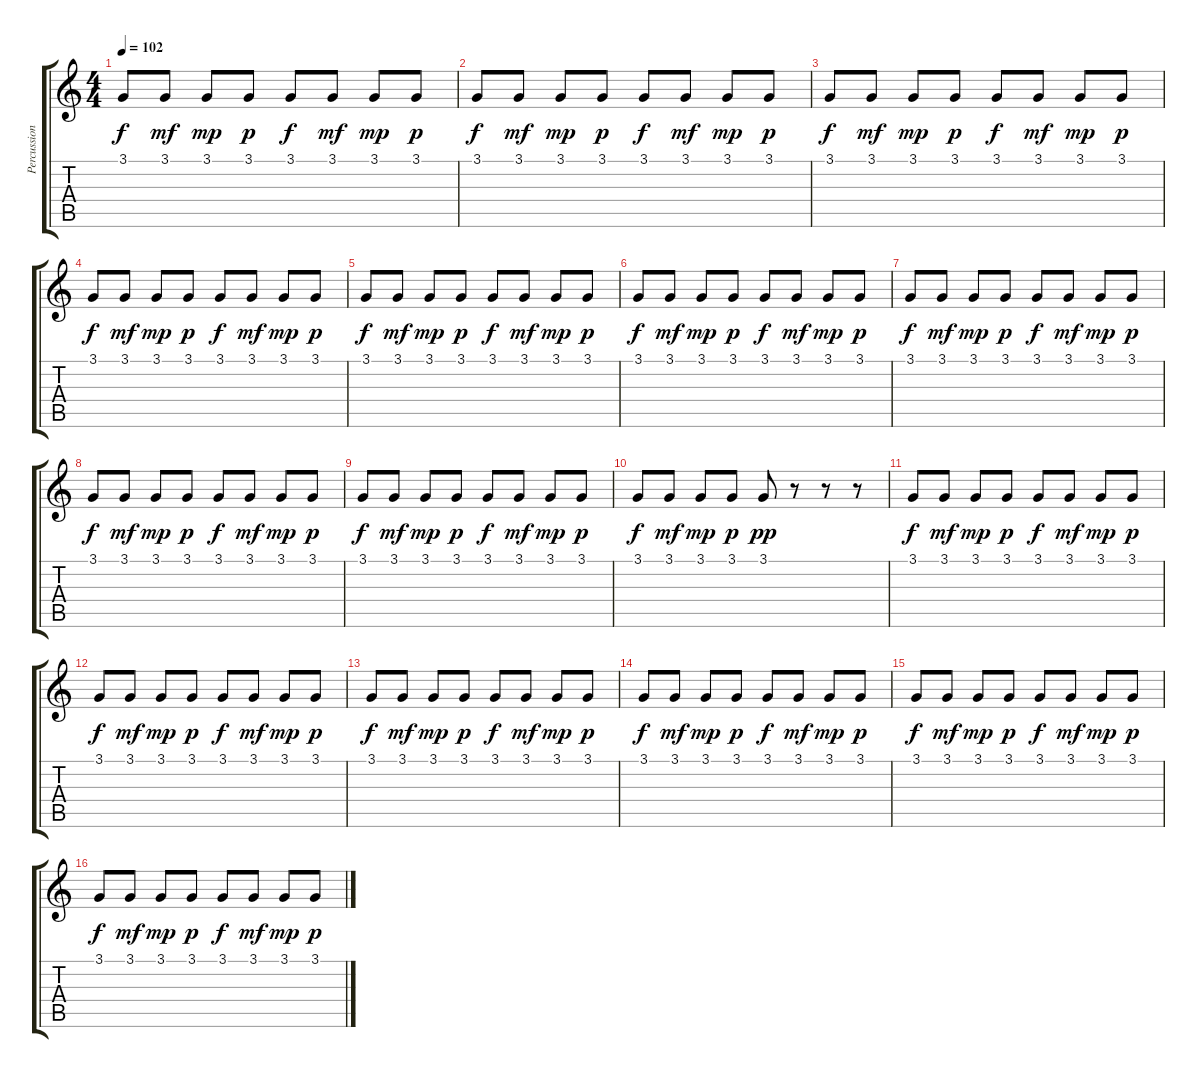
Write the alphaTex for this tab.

\track ("Percussion" "Percussion") {instrument woodblock}
\staff {score tabs}
\tuning (E4 B3 G3 D3 A2 E2) {hide}
\ts (4 4)
\tempo 102
\clef g2
\ks c
3.1.8{dy f} 3.1.8{dy mf} 3.1.8{dy mp} 3.1.8{dy p} 3.1.8{dy f} 3.1.8{dy mf} 3.1.8{dy mp} 3.1.8{dy p} |
3.1.8{dy f} 3.1.8{dy mf} 3.1.8{dy mp} 3.1.8{dy p} 3.1.8{dy f} 3.1.8{dy mf} 3.1.8{dy mp} 3.1.8{dy p} |
3.1.8{dy f} 3.1.8{dy mf} 3.1.8{dy mp} 3.1.8{dy p} 3.1.8{dy f} 3.1.8{dy mf} 3.1.8{dy mp} 3.1.8{dy p} |
3.1.8{dy f} 3.1.8{dy mf} 3.1.8{dy mp} 3.1.8{dy p} 3.1.8{dy f} 3.1.8{dy mf} 3.1.8{dy mp} 3.1.8{dy p} |
3.1.8{dy f} 3.1.8{dy mf} 3.1.8{dy mp} 3.1.8{dy p} 3.1.8{dy f} 3.1.8{dy mf} 3.1.8{dy mp} 3.1.8{dy p} |
3.1.8{dy f} 3.1.8{dy mf} 3.1.8{dy mp} 3.1.8{dy p} 3.1.8{dy f} 3.1.8{dy mf} 3.1.8{dy mp} 3.1.8{dy p} |
3.1.8{dy f} 3.1.8{dy mf} 3.1.8{dy mp} 3.1.8{dy p} 3.1.8{dy f} 3.1.8{dy mf} 3.1.8{dy mp} 3.1.8{dy p} |
3.1.8{dy f} 3.1.8{dy mf} 3.1.8{dy mp} 3.1.8{dy p} 3.1.8{dy f} 3.1.8{dy mf} 3.1.8{dy mp} 3.1.8{dy p} |
3.1.8{dy f} 3.1.8{dy mf} 3.1.8{dy mp} 3.1.8{dy p} 3.1.8{dy f} 3.1.8{dy mf} 3.1.8{dy mp} 3.1.8{dy p} |
3.1.8{dy f} 3.1.8{dy mf} 3.1.8{dy mp} 3.1.8{dy p} 3.1.8{dy pp} r.8 r.8 r.8 |
3.1.8{dy f} 3.1.8{dy mf} 3.1.8{dy mp} 3.1.8{dy p} 3.1.8{dy f} 3.1.8{dy mf} 3.1.8{dy mp} 3.1.8{dy p} |
3.1.8{dy f} 3.1.8{dy mf} 3.1.8{dy mp} 3.1.8{dy p} 3.1.8{dy f} 3.1.8{dy mf} 3.1.8{dy mp} 3.1.8{dy p} |
3.1.8{dy f} 3.1.8{dy mf} 3.1.8{dy mp} 3.1.8{dy p} 3.1.8{dy f} 3.1.8{dy mf} 3.1.8{dy mp} 3.1.8{dy p} |
3.1.8{dy f} 3.1.8{dy mf} 3.1.8{dy mp} 3.1.8{dy p} 3.1.8{dy f} 3.1.8{dy mf} 3.1.8{dy mp} 3.1.8{dy p} |
3.1.8{dy f} 3.1.8{dy mf} 3.1.8{dy mp} 3.1.8{dy p} 3.1.8{dy f} 3.1.8{dy mf} 3.1.8{dy mp} 3.1.8{dy p} |
3.1.8{dy f} 3.1.8{dy mf} 3.1.8{dy mp} 3.1.8{dy p} 3.1.8{dy f} 3.1.8{dy mf} 3.1.8{dy mp} 3.1.8{dy p}
